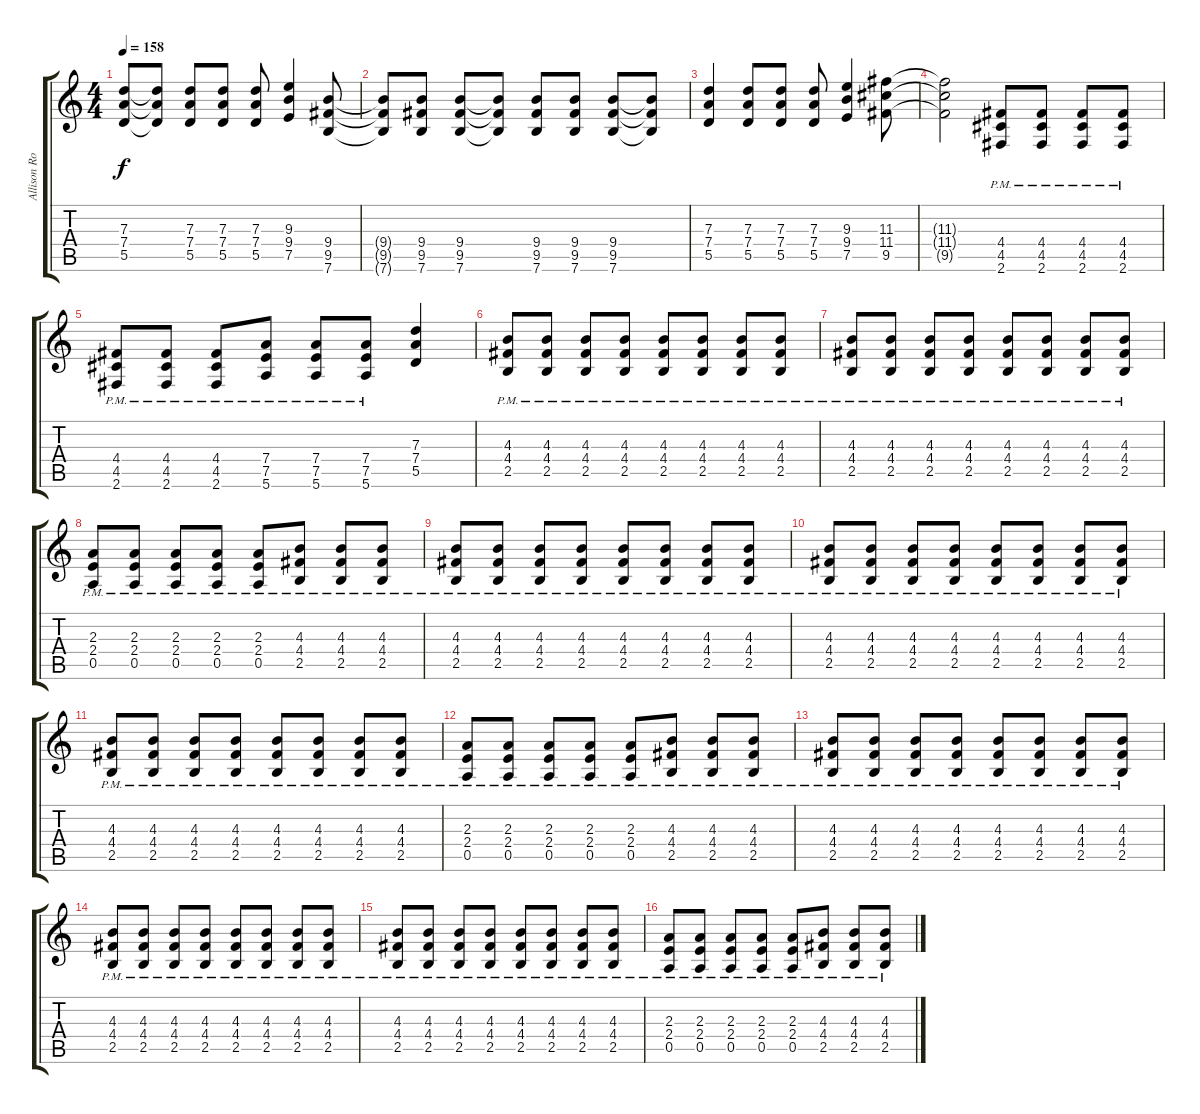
\track ("Allison Robertson" "Allison Ro") {instrument overdrivenguitar bank 127}
\staff {score tabs}
\tuning (E4 B3 G3 D3 A2 E2) {hide}
\ts (4 4)
\tempo 158
\clef g2
\ks c
(7.3 7.4 5.5).8{dy f} (7.3{t} 7.4{t} 5.5{t}).8 (7.3 7.4 5.5).8 (7.3 7.4 5.5).8 (7.3 7.4 5.5).8 (9.3 9.4 7.5).4 (9.4 9.5 7.6).8 |
(9.4{t} 9.5{t} 7.6{t}).8 (9.4 9.5 7.6).8 (9.4 9.5 7.6).8 (9.4{t} 9.5{t} 7.6{t}).8 (9.4 9.5 7.6).8 (9.4 9.5 7.6).8 (9.4 9.5 7.6).8 (9.4{t} 9.5{t} 7.6{t}).8 |
(7.3 7.4 5.5).4 (7.3 7.4 5.5).8 (7.3 7.4 5.5).8 (7.3 7.4 5.5).8 (9.3 9.4 7.5).4 (11.3 11.4 9.5).8 |
(11.3{t} 11.4{t} 9.5{t}).2 (4.4{pm} 4.5{pm} 2.6{pm}).8 (4.4{pm} 4.5{pm} 2.6{pm}).8 (4.4{pm} 4.5{pm} 2.6{pm}).8 (4.4{pm} 4.5{pm} 2.6{pm}).8 |
(4.4{pm} 4.5{pm} 2.6{pm}).8 (4.4{pm} 4.5{pm} 2.6{pm}).8 (4.4{pm} 4.5{pm} 2.6{pm}).8 (7.4{pm} 7.5{pm} 5.6{pm}).8 (7.4{pm} 7.5{pm} 5.6{pm}).8 (7.4{pm} 7.5{pm} 5.6{pm}).8 (7.3 7.4 5.5).4 |
(4.3{pm} 4.4{pm} 2.5{pm}).8 (4.3{pm} 4.4{pm} 2.5{pm}).8 (4.3{pm} 4.4{pm} 2.5{pm}).8 (4.3{pm} 4.4{pm} 2.5{pm}).8 (4.3{pm} 4.4{pm} 2.5{pm}).8 (4.3{pm} 4.4{pm} 2.5{pm}).8 (4.3{pm} 4.4{pm} 2.5{pm}).8 (4.3{pm} 4.4{pm} 2.5{pm}).8 |
(4.3{pm} 4.4{pm} 2.5{pm}).8 (4.3{pm} 4.4{pm} 2.5{pm}).8 (4.3{pm} 4.4{pm} 2.5{pm}).8 (4.3{pm} 4.4{pm} 2.5{pm}).8 (4.3{pm} 4.4{pm} 2.5{pm}).8 (4.3{pm} 4.4{pm} 2.5{pm}).8 (4.3{pm} 4.4{pm} 2.5{pm}).8 (4.3{pm} 4.4{pm} 2.5{pm}).8 |
(2.3{pm} 2.4{pm} 0.5{pm}).8 (2.3{pm} 2.4{pm} 0.5{pm}).8 (2.3{pm} 2.4{pm} 0.5{pm}).8 (2.3{pm} 2.4{pm} 0.5{pm}).8 (2.3{pm} 2.4{pm} 0.5{pm}).8 (4.3{pm} 4.4{pm} 2.5{pm}).8 (4.3{pm} 4.4{pm} 2.5{pm}).8 (4.3{pm} 4.4{pm} 2.5{pm}).8 |
(4.3{pm} 4.4{pm} 2.5{pm}).8 (4.3{pm} 4.4{pm} 2.5{pm}).8 (4.3{pm} 4.4{pm} 2.5{pm}).8 (4.3{pm} 4.4{pm} 2.5{pm}).8 (4.3{pm} 4.4{pm} 2.5{pm}).8 (4.3{pm} 4.4{pm} 2.5{pm}).8 (4.3{pm} 4.4{pm} 2.5{pm}).8 (4.3{pm} 4.4{pm} 2.5{pm}).8 |
(4.3{pm} 4.4{pm} 2.5{pm}).8 (4.3{pm} 4.4{pm} 2.5{pm}).8 (4.3{pm} 4.4{pm} 2.5{pm}).8 (4.3{pm} 4.4{pm} 2.5{pm}).8 (4.3{pm} 4.4{pm} 2.5{pm}).8 (4.3{pm} 4.4{pm} 2.5{pm}).8 (4.3{pm} 4.4{pm} 2.5{pm}).8 (4.3{pm} 4.4{pm} 2.5{pm}).8 |
(4.3{pm} 4.4{pm} 2.5{pm}).8 (4.3{pm} 4.4{pm} 2.5{pm}).8 (4.3{pm} 4.4{pm} 2.5{pm}).8 (4.3{pm} 4.4{pm} 2.5{pm}).8 (4.3{pm} 4.4{pm} 2.5{pm}).8 (4.3{pm} 4.4{pm} 2.5{pm}).8 (4.3{pm} 4.4{pm} 2.5{pm}).8 (4.3{pm} 4.4{pm} 2.5{pm}).8 |
(2.3{pm} 2.4{pm} 0.5{pm}).8 (2.3{pm} 2.4{pm} 0.5{pm}).8 (2.3{pm} 2.4{pm} 0.5{pm}).8 (2.3{pm} 2.4{pm} 0.5{pm}).8 (2.3{pm} 2.4{pm} 0.5{pm}).8 (4.3{pm} 4.4{pm} 2.5{pm}).8 (4.3{pm} 4.4{pm} 2.5{pm}).8 (4.3{pm} 4.4{pm} 2.5{pm}).8 |
(4.3{pm} 4.4{pm} 2.5{pm}).8 (4.3{pm} 4.4{pm} 2.5{pm}).8 (4.3{pm} 4.4{pm} 2.5{pm}).8 (4.3{pm} 4.4{pm} 2.5{pm}).8 (4.3{pm} 4.4{pm} 2.5{pm}).8 (4.3{pm} 4.4{pm} 2.5{pm}).8 (4.3{pm} 4.4{pm} 2.5{pm}).8 (4.3{pm} 4.4{pm} 2.5{pm}).8 |
(4.3{pm} 4.4{pm} 2.5{pm}).8 (4.3{pm} 4.4{pm} 2.5{pm}).8 (4.3{pm} 4.4{pm} 2.5{pm}).8 (4.3{pm} 4.4{pm} 2.5{pm}).8 (4.3{pm} 4.4{pm} 2.5{pm}).8 (4.3{pm} 4.4{pm} 2.5{pm}).8 (4.3{pm} 4.4{pm} 2.5{pm}).8 (4.3{pm} 4.4{pm} 2.5{pm}).8 |
(4.3{pm} 4.4{pm} 2.5{pm}).8 (4.3{pm} 4.4{pm} 2.5{pm}).8 (4.3{pm} 4.4{pm} 2.5{pm}).8 (4.3{pm} 4.4{pm} 2.5{pm}).8 (4.3{pm} 4.4{pm} 2.5{pm}).8 (4.3{pm} 4.4{pm} 2.5{pm}).8 (4.3{pm} 4.4{pm} 2.5{pm}).8 (4.3{pm} 4.4{pm} 2.5{pm}).8 |
(2.3{pm} 2.4{pm} 0.5{pm}).8 (2.3{pm} 2.4{pm} 0.5{pm}).8 (2.3{pm} 2.4{pm} 0.5{pm}).8 (2.3{pm} 2.4{pm} 0.5{pm}).8 (2.3{pm} 2.4{pm} 0.5{pm}).8 (4.3{pm} 4.4{pm} 2.5{pm}).8 (4.3{pm} 4.4{pm} 2.5{pm}).8 (4.3{pm} 4.4{pm} 2.5{pm}).8
